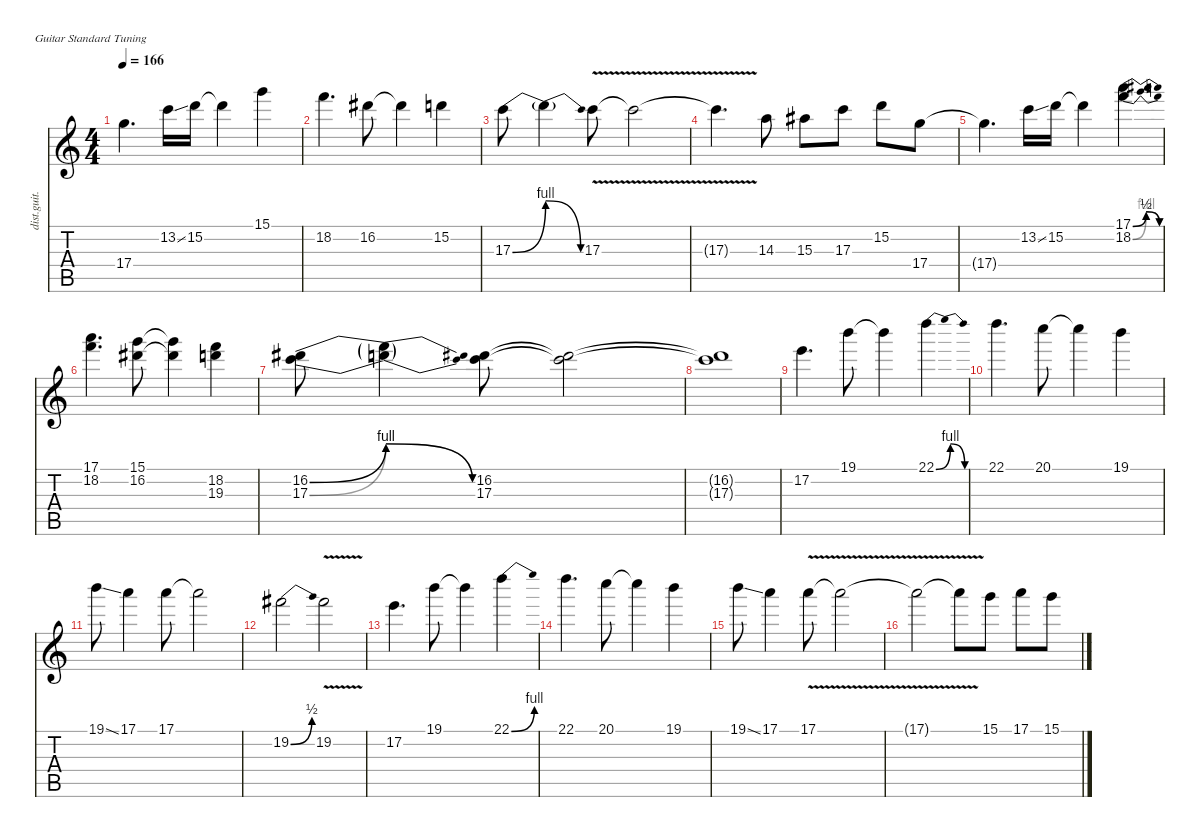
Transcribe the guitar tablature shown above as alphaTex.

\defaultSystemsLayout 4
\hideDynamics
\bracketExtendMode nobrackets
\otherSystemsTrackNameOrientation horizontal
\track ("Guitar 1 " "dist.guit.") {instrument distortionguitar}
\staff {score tabs}
\tuning (E4 B3 G3 D3 A2 E2)
\ts (4 4)
\tempo 166
\clef g2
\ks c
17.4.4{d dy fff beam Down} 13.2{ss}.16{beam Down} 15.2.16{beam Down} 15.2{t}.4{dy f beam Down} 15.1.4{dy fff beam Down} |
18.2.4{d beam Down} 16.2{acc #}.8{beam Down} 16.2{t acc #}.4{dy f beam Down} 15.2.4{dy fff beam Down} |
17.3{be (bend 0 0 60 4)}.8{beam Down} 17.3{be (release 0 4 60 0) t}.4{dy f beam Down} 17.3{v}.8{dy fff beam Down} 17.3{v t}.2{dy f beam Down} |
17.3{v t}.4{d beam Down} 14.3.8{dy fff beam Down} 15.3{acc #}.8{beam Down} 17.3.8{beam Down} 15.2.8{beam Down} 17.4.8{beam Down} |
17.4{t}.4{d dy f beam Down} 13.2{ss}.16{dy fff beam Down} 15.2.16{beam Down} 15.2{t}.4{dy f beam Down} (17.1{be (bendrelease 0 0 15 2 30 2 45 0)} 18.2{be (bendrelease 0 0 15 4 30 4 45 0)}).4{dy fff beam Down} |
(17.1 18.2).4{d beam Down} (15.1 16.2{acc #}).8{beam Down} (15.1{t} 16.2{t acc #}).4{dy f beam Down} (18.2 19.3).4{dy fff beam Down} |
(16.2{be (bend 0 0 60 4) acc #} 17.3{be (bend 0 0 60 4)}).8{beam Down} (16.2{be (release 0 4 60 0) t} 17.3{be (release 0 4 60 0) t}).4{dy f beam Down} (16.2{acc #} 17.3).8{dy fff beam Down} (16.2{t acc #} 17.3{t}).2{dy f beam Down} |
(16.2{t acc #} 17.3{t}).1{beam Down} |
17.2.4{d dy fff beam Down} 19.1.8{beam Down} 19.1{t}.4{dy f beam Down} 22.1{be (bendrelease 0 0 15 4 30 4 45 0)}.4{dy fff beam Down} |
22.1.4{d beam Down} 20.1.8{beam Down} 20.1{t}.4{dy f beam Down} 19.1.4{dy fff beam Down} |
19.1{ss}.8{beam Down} 17.1.4{beam Down} 17.1.8{beam Down} 17.1{t}.2{dy f beam Down} |
19.2{be (bend 0 0 30 2) acc #}.2{dy fff beam Down} 19.2{v acc #}.2{beam Down} |
17.2.4{d beam Down} 19.1.8{beam Down} 19.1{t}.4{dy f beam Down} 22.1{be (bend 0 0 30 4)}.4{dy fff beam Down} |
22.1.4{d beam Down} 20.1.8{beam Down} 20.1{t}.4{dy f beam Down} 19.1.4{dy fff beam Down} |
19.1{ss}.8{beam Down} 17.1.4{beam Down} 17.1{v}.8{beam Down} 17.1{v t}.2{dy f beam Down} |
17.1{v t}.2{beam Down} 17.1{v t}.8{beam Down} 15.1.8{dy fff beam Down} 17.1.8{beam Down} 15.1.8{beam Down}
